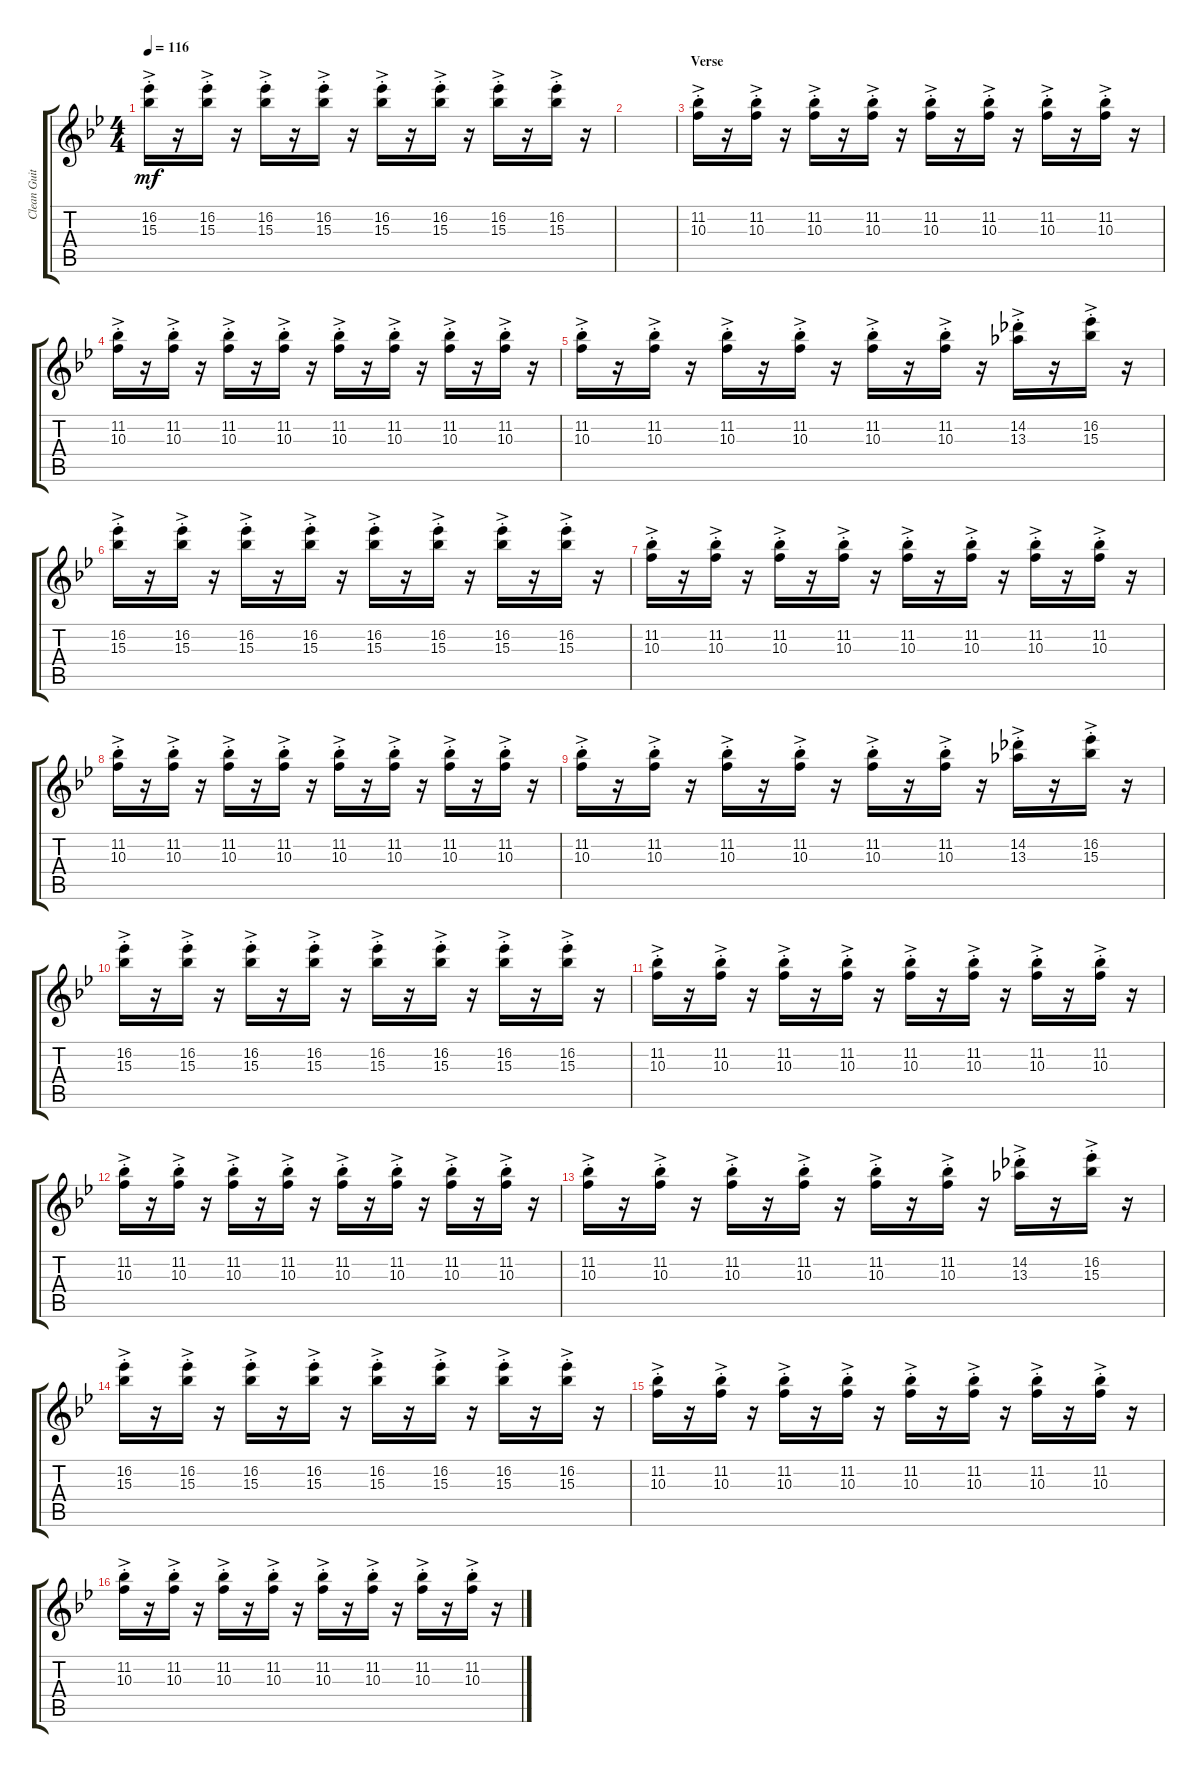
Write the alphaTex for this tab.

\track ("Clean Guitar" "Clean Guit") {instrument electricguitarclean}
\staff {score tabs}
\tuning (E4 B3 G3 D3 A2 E2) {hide}
\ts (4 4)
\tempo 116
\clef g2
\ks bb
(16.2{ac st} 15.3{ac st}).16{dy mf} r.16 (16.2{ac st} 15.3{ac st}).16 r.16 (16.2{ac st} 15.3{ac st}).16 r.16 (16.2{ac st} 15.3{ac st}).16 r.16 (16.2{ac st} 15.3{ac st}).16 r.16 (16.2{ac st} 15.3{ac st}).16 r.16 (16.2{ac st} 15.3{ac st}).16 r.16 (16.2{ac st} 15.3{ac st}).16 r.16 |
|
\section ("" "Verse")
(11.2{ac st} 10.3{ac st}).16 r.16 (11.2{ac st} 10.3{ac st}).16 r.16 (11.2{ac st} 10.3{ac st}).16 r.16 (11.2{ac st} 10.3{ac st}).16 r.16 (11.2{ac st} 10.3{ac st}).16 r.16 (11.2{ac st} 10.3{ac st}).16 r.16 (11.2{ac st} 10.3{ac st}).16 r.16 (11.2{ac st} 10.3{ac st}).16 r.16 |
(11.2{ac st} 10.3{ac st}).16 r.16 (11.2{ac st} 10.3{ac st}).16 r.16 (11.2{ac st} 10.3{ac st}).16 r.16 (11.2{ac st} 10.3{ac st}).16 r.16 (11.2{ac st} 10.3{ac st}).16 r.16 (11.2{ac st} 10.3{ac st}).16 r.16 (11.2{ac st} 10.3{ac st}).16 r.16 (11.2{ac st} 10.3{ac st}).16 r.16 |
(11.2{ac st} 10.3{ac st}).16 r.16 (11.2{ac st} 10.3{ac st}).16 r.16 (11.2{ac st} 10.3{ac st}).16 r.16 (11.2{ac st} 10.3{ac st}).16 r.16 (11.2{ac st} 10.3{ac st}).16 r.16 (11.2{ac st} 10.3{ac st}).16 r.16 (14.2{ac st} 13.3{ac st}).16 r.16 (16.2{ac st} 15.3{ac st}).16 r.16 |
(16.2{ac st} 15.3{ac st}).16 r.16 (16.2{ac st} 15.3{ac st}).16 r.16 (16.2{ac st} 15.3{ac st}).16 r.16 (16.2{ac st} 15.3{ac st}).16 r.16 (16.2{ac st} 15.3{ac st}).16 r.16 (16.2{ac st} 15.3{ac st}).16 r.16 (16.2{ac st} 15.3{ac st}).16 r.16 (16.2{ac st} 15.3{ac st}).16 r.16 |
(11.2{ac st} 10.3{ac st}).16 r.16 (11.2{ac st} 10.3{ac st}).16 r.16 (11.2{ac st} 10.3{ac st}).16 r.16 (11.2{ac st} 10.3{ac st}).16 r.16 (11.2{ac st} 10.3{ac st}).16 r.16 (11.2{ac st} 10.3{ac st}).16 r.16 (11.2{ac st} 10.3{ac st}).16 r.16 (11.2{ac st} 10.3{ac st}).16 r.16 |
(11.2{ac st} 10.3{ac st}).16 r.16 (11.2{ac st} 10.3{ac st}).16 r.16 (11.2{ac st} 10.3{ac st}).16 r.16 (11.2{ac st} 10.3{ac st}).16 r.16 (11.2{ac st} 10.3{ac st}).16 r.16 (11.2{ac st} 10.3{ac st}).16 r.16 (11.2{ac st} 10.3{ac st}).16 r.16 (11.2{ac st} 10.3{ac st}).16 r.16 |
(11.2{ac st} 10.3{ac st}).16 r.16 (11.2{ac st} 10.3{ac st}).16 r.16 (11.2{ac st} 10.3{ac st}).16 r.16 (11.2{ac st} 10.3{ac st}).16 r.16 (11.2{ac st} 10.3{ac st}).16 r.16 (11.2{ac st} 10.3{ac st}).16 r.16 (14.2{ac st} 13.3{ac st}).16 r.16 (16.2{ac st} 15.3{ac st}).16 r.16 |
(16.2{ac st} 15.3{ac st}).16 r.16 (16.2{ac st} 15.3{ac st}).16 r.16 (16.2{ac st} 15.3{ac st}).16 r.16 (16.2{ac st} 15.3{ac st}).16 r.16 (16.2{ac st} 15.3{ac st}).16 r.16 (16.2{ac st} 15.3{ac st}).16 r.16 (16.2{ac st} 15.3{ac st}).16 r.16 (16.2{ac st} 15.3{ac st}).16 r.16 |
(11.2{ac st} 10.3{ac st}).16 r.16 (11.2{ac st} 10.3{ac st}).16 r.16 (11.2{ac st} 10.3{ac st}).16 r.16 (11.2{ac st} 10.3{ac st}).16 r.16 (11.2{ac st} 10.3{ac st}).16 r.16 (11.2{ac st} 10.3{ac st}).16 r.16 (11.2{ac st} 10.3{ac st}).16 r.16 (11.2{ac st} 10.3{ac st}).16 r.16 |
(11.2{ac st} 10.3{ac st}).16 r.16 (11.2{ac st} 10.3{ac st}).16 r.16 (11.2{ac st} 10.3{ac st}).16 r.16 (11.2{ac st} 10.3{ac st}).16 r.16 (11.2{ac st} 10.3{ac st}).16 r.16 (11.2{ac st} 10.3{ac st}).16 r.16 (11.2{ac st} 10.3{ac st}).16 r.16 (11.2{ac st} 10.3{ac st}).16 r.16 |
(11.2{ac st} 10.3{ac st}).16 r.16 (11.2{ac st} 10.3{ac st}).16 r.16 (11.2{ac st} 10.3{ac st}).16 r.16 (11.2{ac st} 10.3{ac st}).16 r.16 (11.2{ac st} 10.3{ac st}).16 r.16 (11.2{ac st} 10.3{ac st}).16 r.16 (14.2{ac st} 13.3{ac st}).16 r.16 (16.2{ac st} 15.3{ac st}).16 r.16 |
(16.2{ac st} 15.3{ac st}).16 r.16 (16.2{ac st} 15.3{ac st}).16 r.16 (16.2{ac st} 15.3{ac st}).16 r.16 (16.2{ac st} 15.3{ac st}).16 r.16 (16.2{ac st} 15.3{ac st}).16 r.16 (16.2{ac st} 15.3{ac st}).16 r.16 (16.2{ac st} 15.3{ac st}).16 r.16 (16.2{ac st} 15.3{ac st}).16 r.16 |
(11.2{ac st} 10.3{ac st}).16 r.16 (11.2{ac st} 10.3{ac st}).16 r.16 (11.2{ac st} 10.3{ac st}).16 r.16 (11.2{ac st} 10.3{ac st}).16 r.16 (11.2{ac st} 10.3{ac st}).16 r.16 (11.2{ac st} 10.3{ac st}).16 r.16 (11.2{ac st} 10.3{ac st}).16 r.16 (11.2{ac st} 10.3{ac st}).16 r.16 |
(11.2{ac st} 10.3{ac st}).16 r.16 (11.2{ac st} 10.3{ac st}).16 r.16 (11.2{ac st} 10.3{ac st}).16 r.16 (11.2{ac st} 10.3{ac st}).16 r.16 (11.2{ac st} 10.3{ac st}).16 r.16 (11.2{ac st} 10.3{ac st}).16 r.16 (11.2{ac st} 10.3{ac st}).16 r.16 (11.2{ac st} 10.3{ac st}).16 r.16
